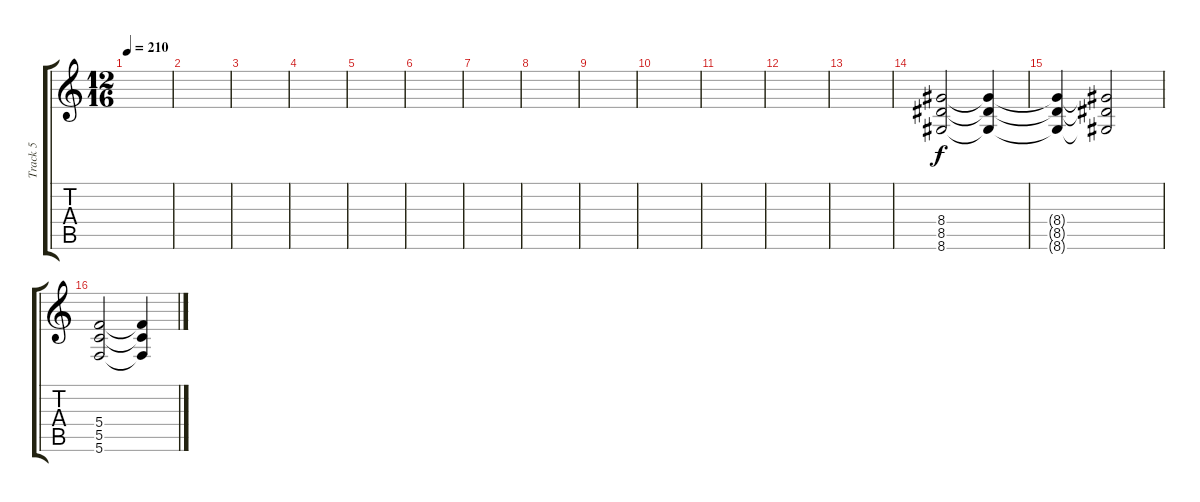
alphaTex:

\track ("Track 5" "Track 5") {instrument overdrivenguitar}
\staff {score tabs}
\tuning (D4 A3 F3 C3 G2 C2) {hide}
\ts (12 16)
\tempo 210
\clef g2
\ks c
|
|
|
|
|
|
|
|
|
|
|
|
|
(8.4 8.5 8.6).2 (8.4{t} 8.5{t} 8.6{t}).4 |
(8.4{t} 8.5{t} 8.6{t}).4 (8.4{t} 8.5{t} 8.6{t}).2 |
(5.4 5.5 5.6).2 (5.4{t} 5.5{t} 5.6{t}).4
